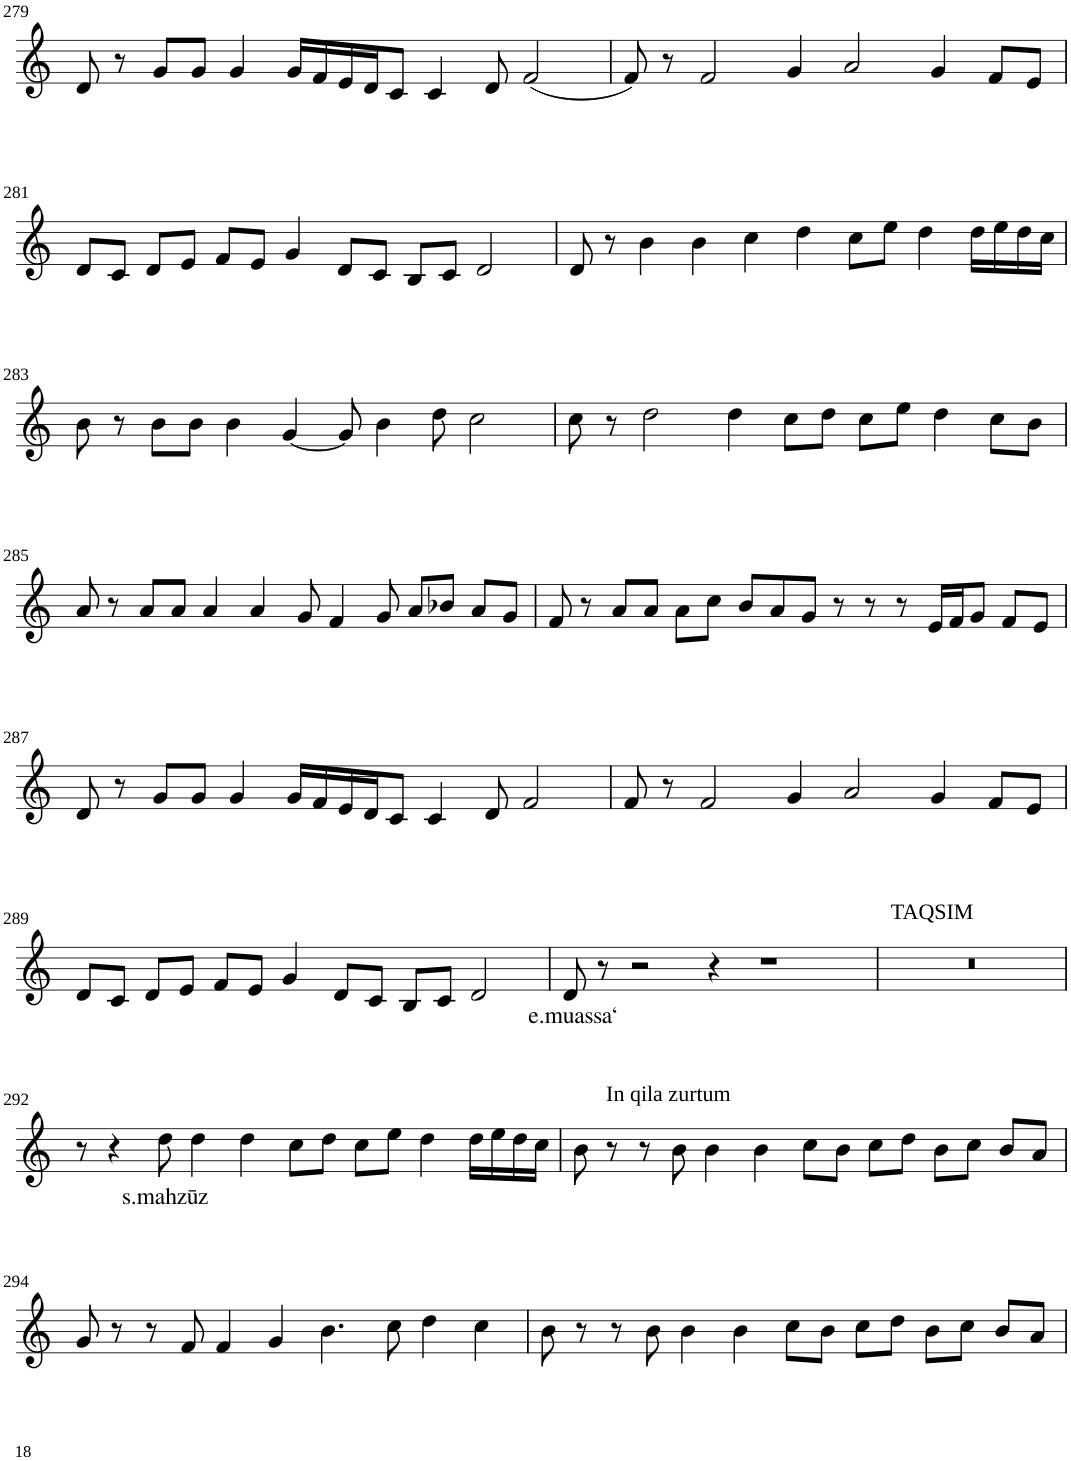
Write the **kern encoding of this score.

**kern	**text
*part1	*part1
*staff1	*staff1
*I"Violin	*
!!LO:PB:g=z
*clefG2	*
*k[]	*
*M8/4	*
=279	=279
8d/	.
8r	.
8g/L	.
8g/J	.
4g/	.
16g/LL	.
16f/	.
16e/	.
16d/J	.
8c/J	.
4c/	.
8d/	.
(2f/	.
=280	=280
8f/)	.
8r	.
2f/	.
4g/	.
2a/	.
4g/	.
8f/L	.
8e/J	.
!!LO:LB:g=z
=281	=281
8d/L	.
8c/J	.
8d/L	.
8e/J	.
8f/L	.
8e/J	.
4g/	.
8d/L	.
8c/J	.
8B/L	.
8c/J	.
2d/	.
=282	=282
8d/	.
8r	.
4b\	.
4b\	.
4cc\	.
4dd\	.
8cc\L	.
8ee\J	.
4dd\	.
16dd\LL	.
16ee\	.
16dd\	.
16cc\JJ	.
!!LO:LB:g=z
=283	=283
8b\	.
8r	.
8b\L	.
8b\J	.
4b\	.
[4g/	.
8g/]	.
4b\	.
8dd\	.
2cc\	.
=284	=284
8cc\	.
8r	.
2dd\	.
4dd\	.
8cc\L	.
8dd\J	.
8cc\L	.
8ee\J	.
4dd\	.
8cc\L	.
8b\J	.
!!LO:LB:g=z
=285	=285
8a/	.
8r	.
8a/L	.
8a/J	.
4a/	.
4a/	.
8g/	.
4f/	.
8g/	.
8a/L	.
8b-X/J	.
8a/L	.
8g/J	.
=286	=286
8f/	.
8r	.
8a/L	.
8a/J	.
8a\L	.
8cc\J	.
8b/L	.
8a/	.
8g/J	.
8r	.
8r	.
8r	.
16e/LL	.
16f/J	.
8g/J	.
8f/L	.
8e/J	.
!!LO:LB:g=z
=287	=287
8d/	.
8r	.
8g/L	.
8g/J	.
4g/	.
16g/LL	.
16f/	.
16e/	.
16d/J	.
8c/J	.
4c/	.
8d/	.
2f/	.
=288	=288
8f/	.
8r	.
2f/	.
4g/	.
2a/	.
4g/	.
8f/L	.
8e/J	.
!!LO:LB:g=z
=289	=289
8d/L	.
8c/J	.
8d/L	.
8e/J	.
8f/L	.
8e/J	.
4g/	.
8d/L	.
8c/J	.
8B/L	.
8c/J	.
2d/	.
=290	=290
!	!LO:LY:b
8d/	e.muassa‘
8r	.
2r	.
4r	.
1r	.
=291	=291
!LO:TX:a:t=TAQSIM	!
0r	.
!!LO:LB:g=z
=292	=292
8r	.
4r	.
!	!LO:LY:b
8dd\	s.mahzūz
4dd\	.
4dd\	.
8cc\L	.
8dd\J	.
8cc\L	.
8ee\J	.
4dd\	.
16dd\LL	.
16ee\	.
16dd\	.
16cc\JJ	.
=293	=293
8b\	.
!LO:TX:a:t=In qila zurtum	!
8r	.
8r	.
8b\	.
4b\	.
4b\	.
8cc\L	.
8b\J	.
8cc\L	.
8dd\J	.
8b\L	.
8cc\J	.
8b/L	.
8a/J	.
!!LO:LB:g=z
=294	=294
8g/	.
8r	.
8r	.
8f/	.
4f/	.
4g/	.
4.b\	.
8cc\	.
4dd\	.
4cc\	.
=295	=295
8b\	.
8r	.
8r	.
8b\	.
4b\	.
4b\	.
8cc\L	.
8b\J	.
8cc\L	.
8dd\J	.
8b\L	.
8cc\J	.
8b/L	.
8a/J	.
=	=
*-	*-
